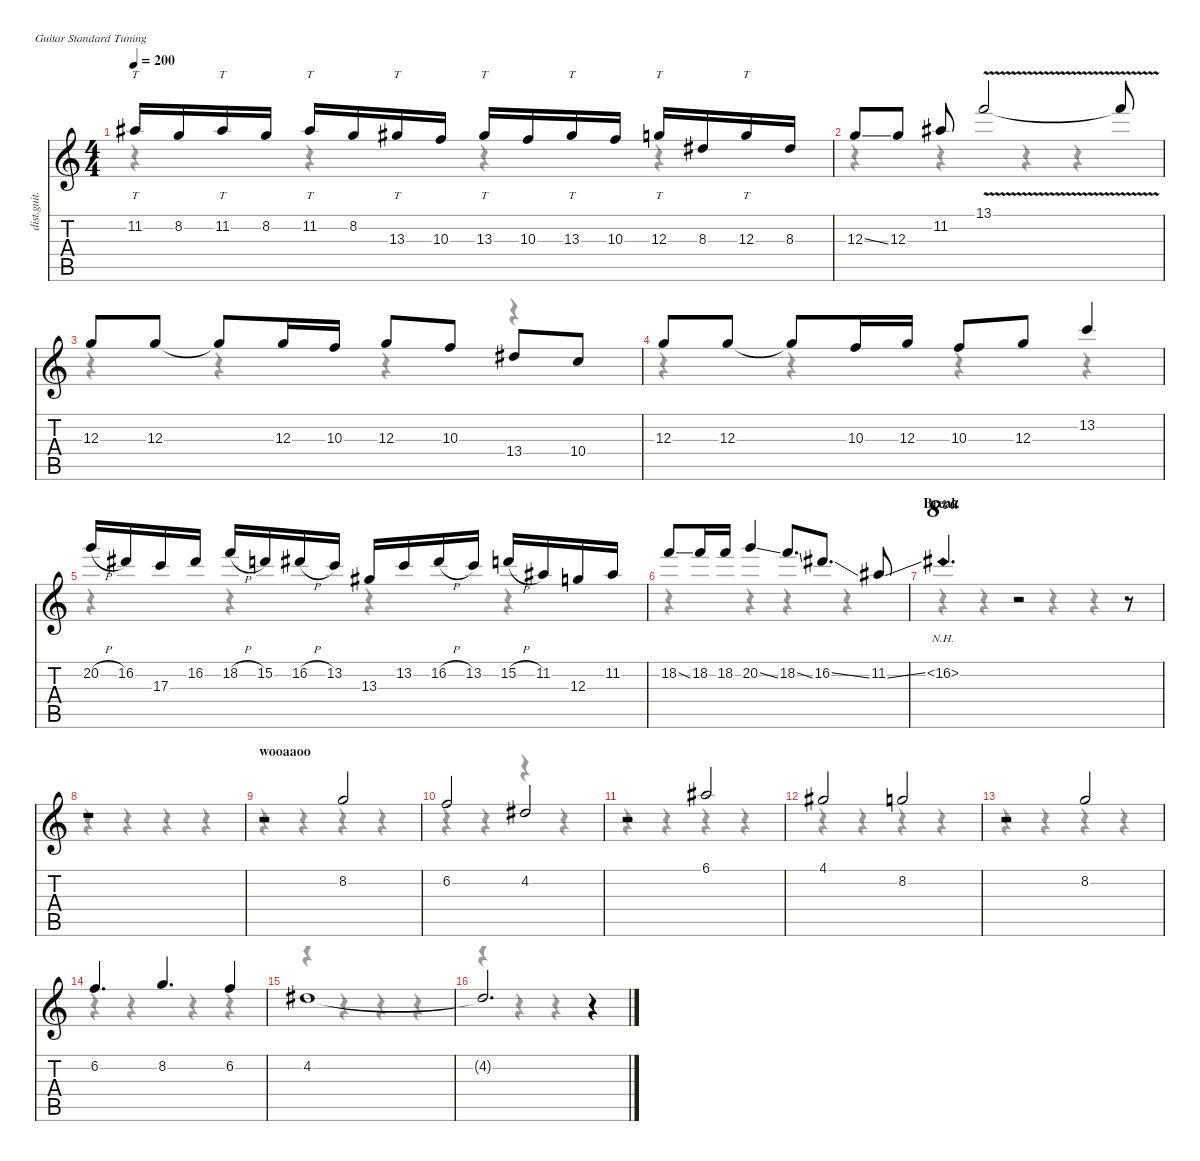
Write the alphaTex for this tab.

\hideDynamics
\bracketExtendMode nobrackets
\otherSystemsTrackNameOrientation horizontal
\track ("Lead 2" "dist.guit.") {instrument distortionguitar}
\staff {score tabs}
\tuning (E4 B3 G3 D3 A2 E2)
\voice
\ts (4 4)
\scale
0.977884
\tempo 200
\accidentals auto
\clef g2
\ottava regular
\simile none
\ks c
11.2{acc #}.16{tt dy f} 8.2.16 11.2{acc #}.16{tt} 8.2.16 11.2{acc #}.16{tt} 8.2.16 13.3{acc #}.16{tt} 10.3.16 13.3{acc #}.16{tt} 10.3.16 13.3{acc #}.16{tt} 10.3.16 12.3.16{tt} 8.3{acc #}.16 12.3.16{tt} 8.3{acc #}.16 |
\scale
0.977884 12.3{ss}.8 12.3.8 11.2{acc #}.8 13.1{v}.2 13.1{v t}.8 |
\scale
1.10656 12.3.8 12.3.8 12.3{t}.8 12.3.16 10.3.16 12.3.8 10.3.8 13.4{acc #}.8 10.4.8 |
\scale
0.988476 12.3.8 12.3.8 12.3{t}.8 10.3.16 12.3.16 10.3.8 12.3.8 13.2.4 |
\scale
0.968862 20.2{h}.16 16.2{acc #}.16 17.3.16 16.2{acc #}.16 18.2{h}.16 15.2.16 16.2{h acc #}.16 13.2.16 13.3{acc #}.16 13.2.16 16.2{h acc #}.16 13.2.16 15.2{h}.16 11.2{acc #}.16 12.3.16 11.2{acc #}.16 |
\scale
0.985338 18.2{ss}.8 18.2.16 18.2.16 20.2{ss}.4 18.2{ss}.8{d} 16.2{ss acc #}.8{d} 11.2{ss acc #}.8 |
\section ("" "Break")
\scale
0.968862 16.2{nh acc #}.4{d ot 8va} r.2 r.8 |
\scale
1.00495 r.1 |
\section ("" "wooaaoo")
\scale
0.988476 r.2 8.2.2 |
\scale
0.988476 6.2.2 4.2{acc #}.2 |
\scale
1.10617 r.2 6.1{acc #}.2 |
\scale
0.968469 4.1{acc #}.2 8.2.2 |
\scale
0.988084 r.2 8.2.2 |
\scale
0.988084 6.2.4{d} 8.2.4{d} 6.2.4 |
\scale
0.968469 4.2{acc #}.1 |
\scale
1.00456 4.2{t acc #}.2{d} r.4
\voice
\clef g2
\ottava regular
\simile none
\ks c
r.4{dy mf} r.4 r.4 r.4 |
r.4 r.4 r.4 r.4 |
r.4 r.4 r.4 r.4 |
r.4 r.4 r.4 r.4 |
r.4 r.4 r.4 r.4 |
r.4 r.4 r.4 r.4 |
r.4 r.4 r.4 r.4 |
r.4 r.4 r.4 r.4 |
r.4 r.4 r.4 r.4 |
r.4 r.4 r.4 r.4 |
r.4 r.4 r.4 r.4 |
r.4 r.4 r.4 r.4 |
r.4 r.4 r.4 r.4 |
r.4 r.4 r.4 r.4 |
r.4 r.4 r.4 r.4 |
r.4 r.4 r.4 r.4
